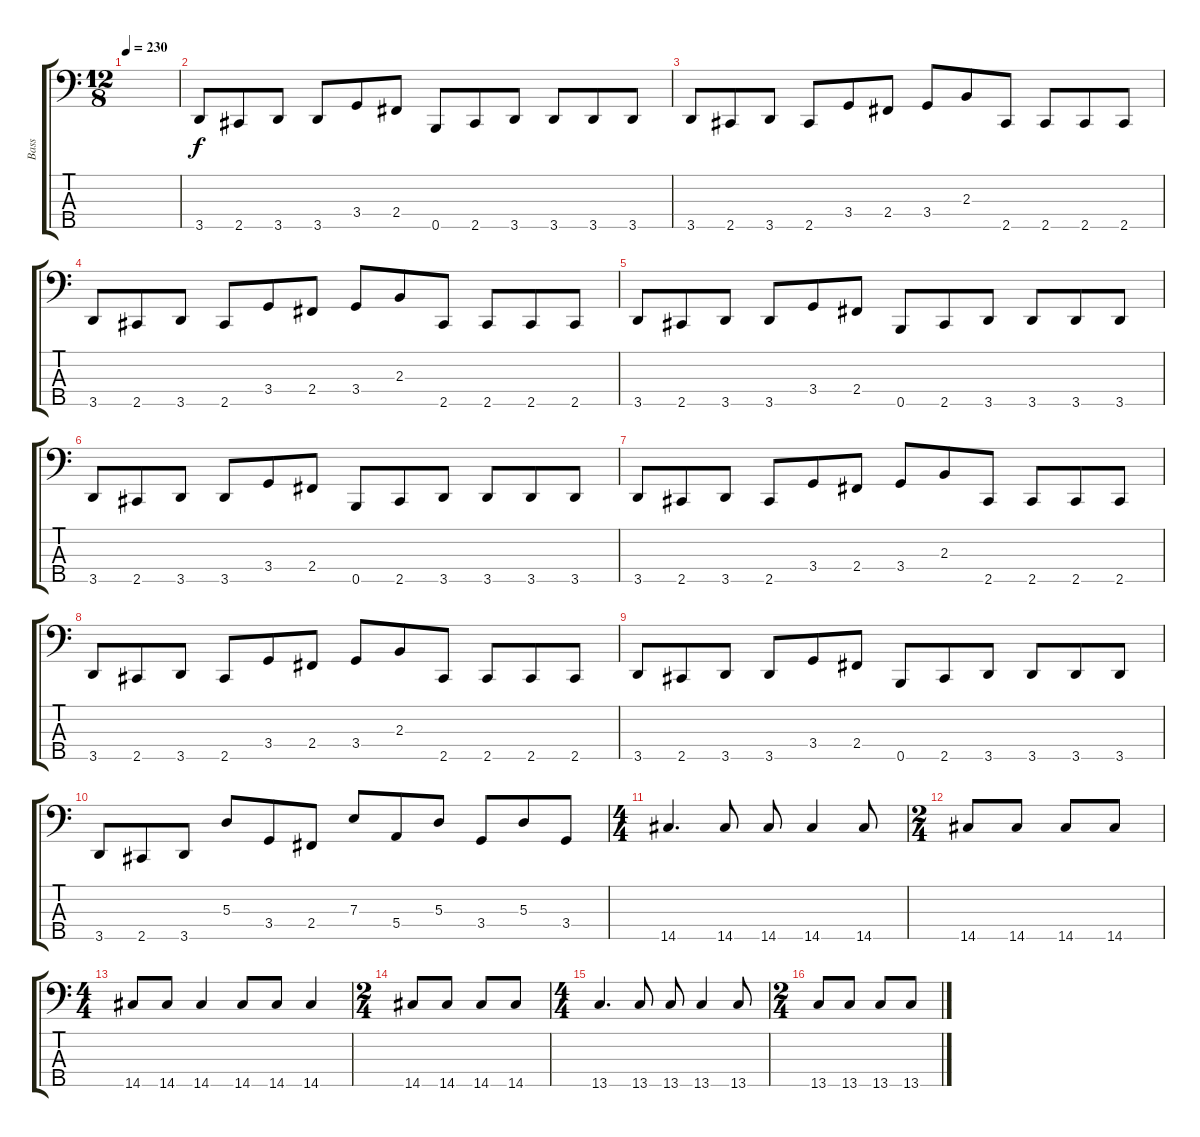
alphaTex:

\track ("Bass" "Bass") {instrument electricbasspick}
\staff {score tabs}
\tuning (G2 D2 A1 E1 B0) {hide}
\ts (12 8)
\tempo 230
\clef f4
\ks c
|
3.5.8 2.5.8 3.5.8 3.5.8 3.4.8 2.4.8 0.5.8 2.5.8 3.5.8 3.5.8 3.5.8 3.5.8 |
3.5.8 2.5.8 3.5.8 2.5.8 3.4.8 2.4.8 3.4.8 2.3.8 2.5.8 2.5.8 2.5.8 2.5.8 |
3.5.8 2.5.8 3.5.8 2.5.8 3.4.8 2.4.8 3.4.8 2.3.8 2.5.8 2.5.8 2.5.8 2.5.8 |
3.5.8 2.5.8 3.5.8 3.5.8 3.4.8 2.4.8 0.5.8 2.5.8 3.5.8 3.5.8 3.5.8 3.5.8 |
3.5.8 2.5.8 3.5.8 3.5.8 3.4.8 2.4.8 0.5.8 2.5.8 3.5.8 3.5.8 3.5.8 3.5.8 |
3.5.8 2.5.8 3.5.8 2.5.8 3.4.8 2.4.8 3.4.8 2.3.8 2.5.8 2.5.8 2.5.8 2.5.8 |
3.5.8 2.5.8 3.5.8 2.5.8 3.4.8 2.4.8 3.4.8 2.3.8 2.5.8 2.5.8 2.5.8 2.5.8 |
3.5.8 2.5.8 3.5.8 3.5.8 3.4.8 2.4.8 0.5.8 2.5.8 3.5.8 3.5.8 3.5.8 3.5.8 |
3.5.8 2.5.8 3.5.8 5.3.8 3.4.8 2.4.8 7.3.8 5.4.8 5.3.8 3.4.8 5.3.8 3.4.8 |
\ts (4 4)
14.5.4{d} 14.5.8 14.5.8 14.5.4 14.5.8 |
\ts (2 4)
14.5.8 14.5.8 14.5.8 14.5.8 |
\ts (4 4)
14.5.8 14.5.8 14.5.4 14.5.8 14.5.8 14.5.4 |
\ts (2 4)
14.5.8 14.5.8 14.5.8 14.5.8 |
\ts (4 4)
13.5.4{d} 13.5.8 13.5.8 13.5.4 13.5.8 |
\ts (2 4)
13.5.8 13.5.8 13.5.8 13.5.8
